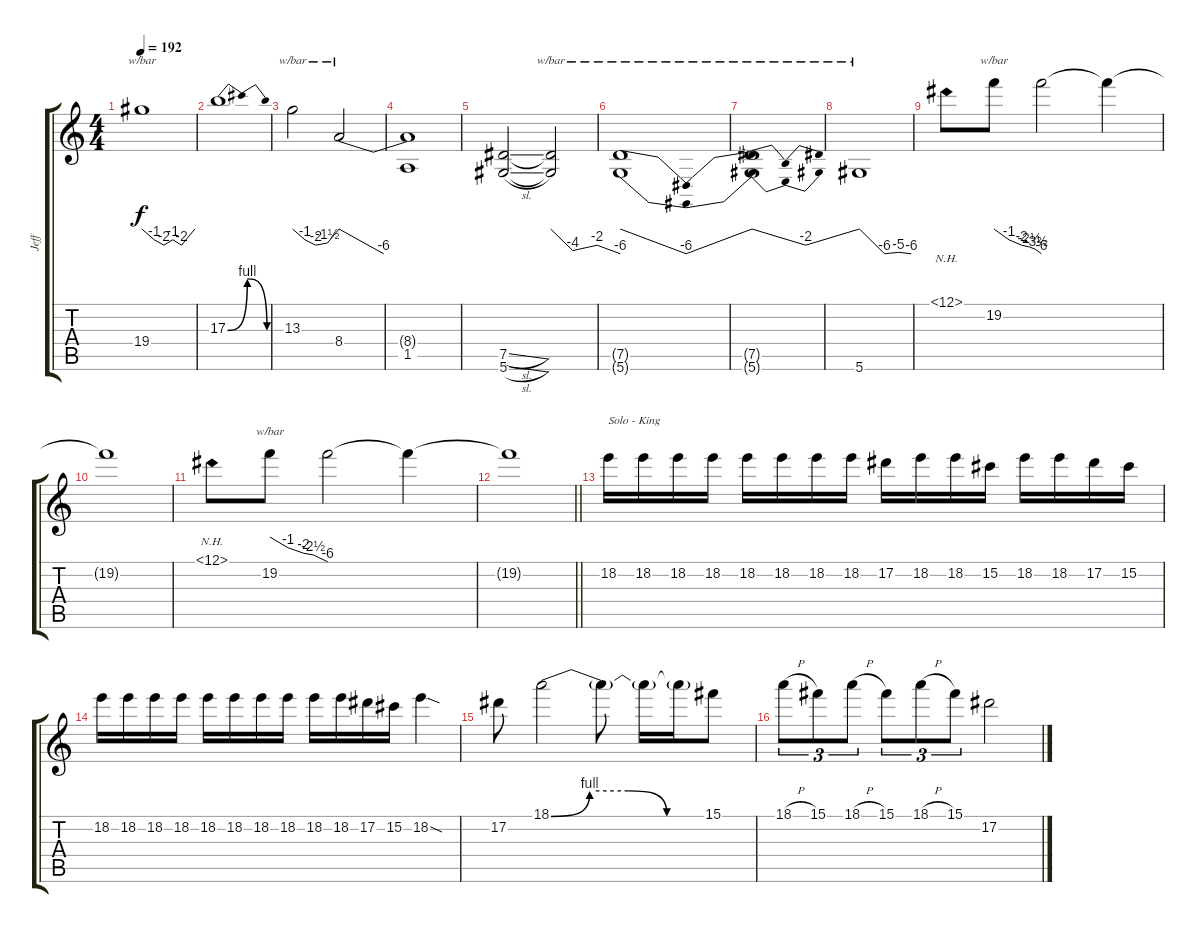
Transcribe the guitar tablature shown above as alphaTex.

\track ("Jeff" "Jeff") {instrument distortionguitar}
\staff {score tabs}
\tuning (Eb4 Bb3 Gb3 Db3 Ab2 Eb2) {hide}
\ts (4 4)
\tempo 192
\clef g2
\ks c
19.4.1{tbe (custom default 0 0 14 -4 25 -8 35 -4 45 -8 60 0) dy f} |
17.3{be (bendrelease 0 0 30 4 30 4 60 0)}.1 |
13.3.2{tbe (custom default 0 0 16 -4 30 -8 45 -6 60 0)} 8.4.2{tbe (dive default 0 0 60 -24)} |
(8.4{t} 1.5).1 |
(7.5{sl} 5.6{sl}).2 (7.5{t} 5.6{t}).2{tbe (custom default 0 0 19 -16 40 -8 60 -24)} |
(7.5{t} 5.6{t}).1{tbe (dip default 0 0 30 -24 60 0)} |
(7.5{t} 5.6{t}).1{tbe (dip default 0 0 30 -8 60 0)} |
5.6.1{tbe (custom default 0 0 29 -24 45 -20 60 -24)} |
20.1{nh}.8 19.2.8{tbe (custom default 0 0 19 -4 35 -8 45 -10 53 -14 60 -24)} 19.2{t}.2 19.2{t}.4 |
19.2{t}.1 |
20.1{nh}.8 19.2.8{tbe (custom default 0 0 19 -4 35 -8 45 -10 60 -24)} 19.2{t}.2 19.2{t}.4 |
\barLineRight lightlight
19.2{t}.1 |
18.2.16{txt "Solo - King"} 18.2.16 18.2.16 18.2.16 18.2.16 18.2.16 18.2.16 18.2.16 17.2.16 18.2.16 18.2.16 15.2.16 18.2.16 18.2.16 17.2.16 15.2.16 |
18.2.16 18.2.16 18.2.16 18.2.16 18.2.16 18.2.16 18.2.16 18.2.16 18.2.16 18.2.16 17.2.16 15.2.16 18.2{sod}.4 |
17.2.8 18.1{be (custom 0 0 15 4 30 4 45 0 60 0)}.2 18.1{t}.8 18.1{t}.16 18.1{t}.16 15.1.8 |
18.1{h}.8{tu (3 2)} 15.1.8{tu (3 2)} 18.1{h}.8{tu (3 2)} 15.1.8{tu (3 2)} 18.1{h}.8{tu (3 2)} 15.1.8{tu (3 2)} 17.2.2
